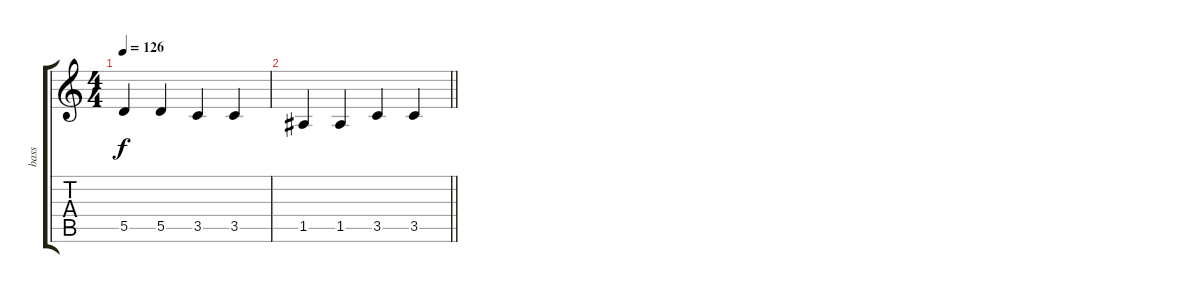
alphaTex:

\track ("bass" "bass") {instrument acousticguitarnylon}
\staff {score tabs}
\tuning (E4 B3 G3 D3 A2 E2) {hide}
\ts (4 4)
\tempo 126
\clef g2
\ks c
5.5.4{dy f} 5.5.4 3.5.4 3.5.4 |
\barLineRight lightlight
1.5.4 1.5.4 3.5.4 3.5.4
